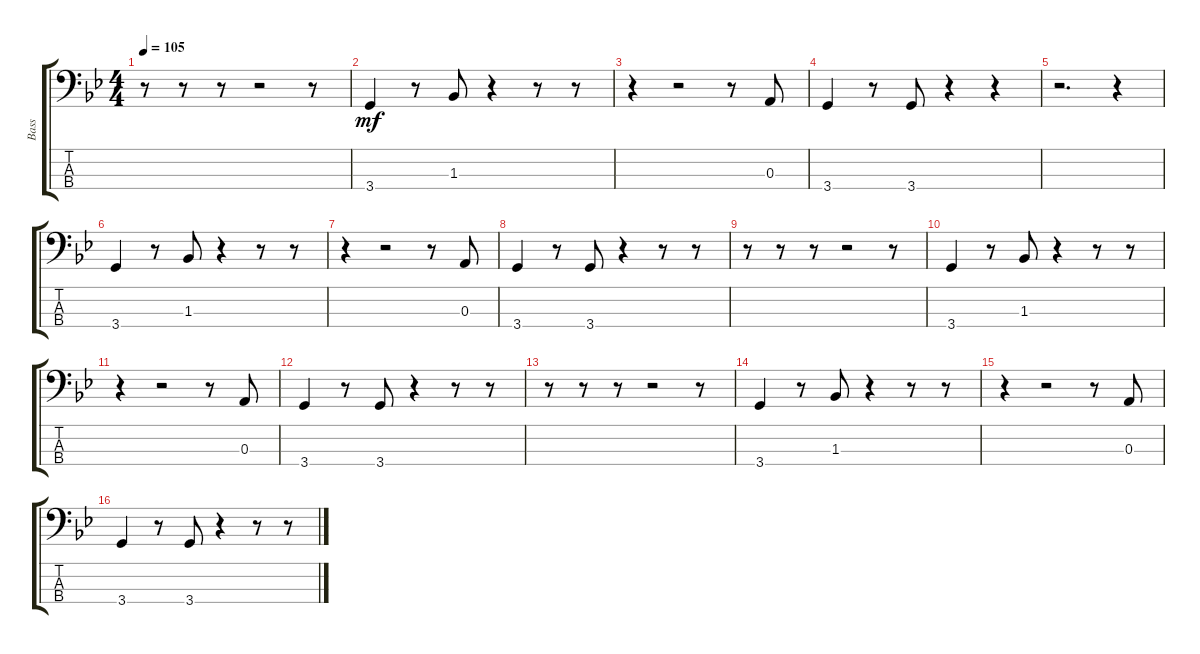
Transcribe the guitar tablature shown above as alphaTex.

\track ("Bass" "Bass") {instrument electricbassfinger}
\staff {score tabs}
\tuning (G2 D2 A1 E1) {hide}
\ts (4 4)
\tempo 105
\clef f4
\ks gminor
r.8{dy mf} r.8 r.8 r.2 r.8 |
3.4.4 r.8 1.3.8 r.4 r.8 r.8 |
r.4 r.2 r.8 0.3.8 |
3.4.4 r.8 3.4.8 r.4 r.4 |
r.2{d} r.4 |
3.4.4 r.8 1.3.8 r.4 r.8 r.8 |
r.4 r.2 r.8 0.3.8 |
3.4.4 r.8 3.4.8 r.4 r.8 r.8 |
r.8 r.8 r.8 r.2 r.8 |
3.4.4 r.8 1.3.8 r.4 r.8 r.8 |
r.4 r.2 r.8 0.3.8 |
3.4.4 r.8 3.4.8 r.4 r.8 r.8 |
r.8 r.8 r.8 r.2 r.8 |
3.4.4 r.8 1.3.8 r.4 r.8 r.8 |
r.4 r.2 r.8 0.3.8 |
3.4.4 r.8 3.4.8 r.4 r.8 r.8
